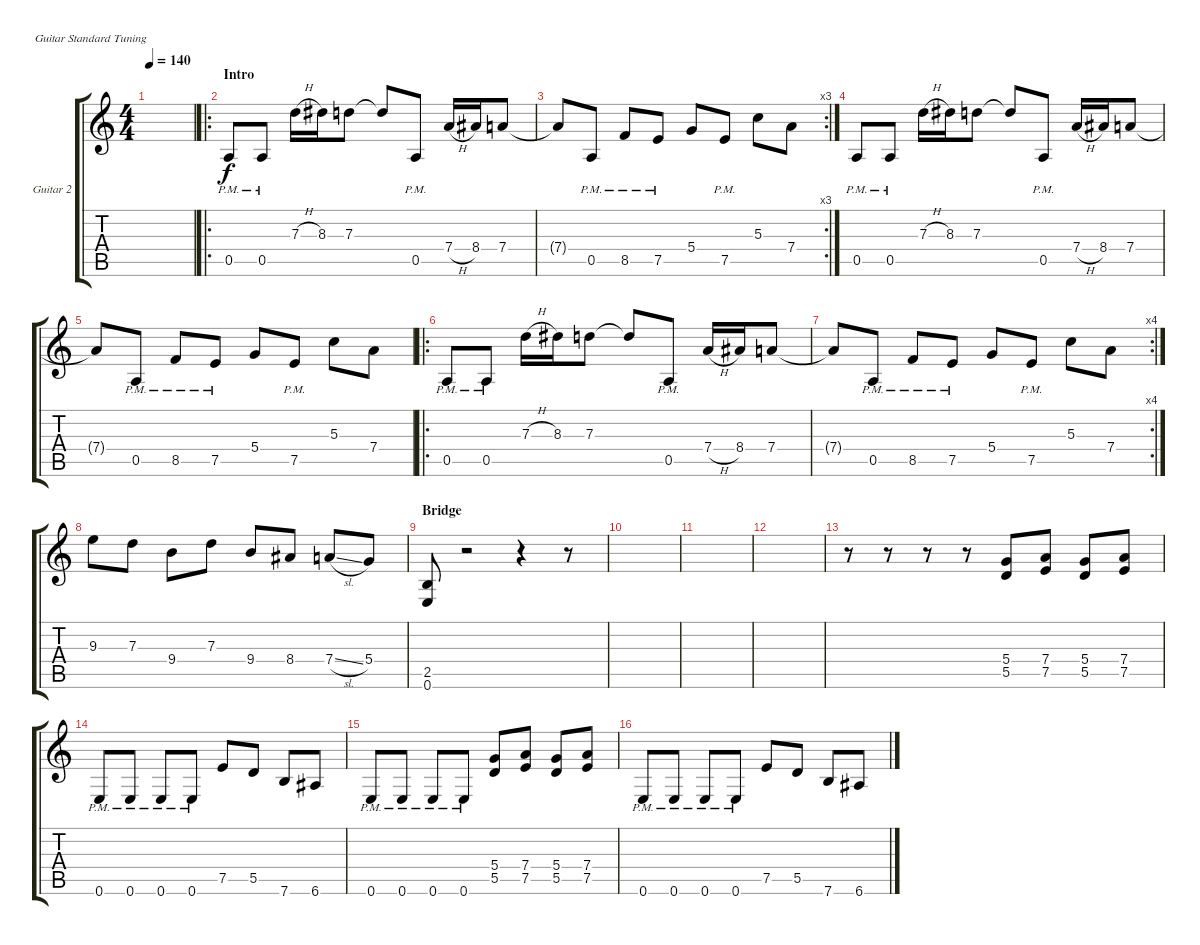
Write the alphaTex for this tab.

\defaultSystemsLayout 4
\bracketExtendMode groupsimilarinstruments
\firstSystemTrackNameOrientation horizontal
\otherSystemsTrackNameOrientation horizontal
\track ("Guitar 2" "Guitar 2") {instrument distortionguitar}
\staff {score tabs}
\tuning (E4 B3 G3 D3 A2 E2)
\ts (4 4)
\tempo 140
\clef g2
\ks c
|
\ro
\section ("" "Intro")
\scale
0.485477 0.5{pm}.8 0.5{pm}.8 7.3{h}.16 8.3.16 7.3.8 7.3{t}.8 0.5{pm}.8 7.4{h}.16 8.4.16 7.4.8 |
\rc 3
\scale
0.257261 7.4{t}.8 0.5{pm}.8 8.5{pm}.8 7.5{pm}.8 5.4.8 7.5{pm}.8 5.3.8 7.4.8 |
\scale
0.333333 0.5{pm}.8 0.5{pm}.8 7.3{h}.16 8.3.16 7.3.8 7.3{t}.8 0.5{pm}.8 7.4{h}.16 8.4.16 7.4.8 |
\scale
0.333333 7.4{t}.8 0.5{pm}.8 8.5{pm}.8 7.5{pm}.8 5.4.8 7.5{pm}.8 5.3.8 7.4.8 |
\ro
\scale
0.333333 0.5{pm}.8 0.5{pm}.8 7.3{h}.16 8.3.16 7.3.8 7.3{t}.8 0.5{pm}.8 7.4{h}.16 8.4.16 7.4.8 |
\rc 4
\scale
0.333333 7.4{t}.8 0.5{pm}.8 8.5{pm}.8 7.5{pm}.8 5.4.8 7.5{pm}.8 5.3.8 7.4.8 |
\scale
0.333333 9.3.8 7.3.8 9.4.8 7.3.8 9.4.8 8.4.8 7.4{sl}.8 5.4.8 |
\section ("" "Bridge")
\scale
0.333333 (2.5 0.6).8 r.2 r.4 r.8 |
\scale
0.333333 |
\scale
0.333333 |
\scale
0.333333 |
\scale
0.333333 r.8 r.8 r.8 r.8 (5.4 5.5).8 (7.4 7.5).8 (5.4 5.5).8 (7.4 7.5).8 |
\scale
0.333333 0.6{pm}.8 0.6{pm}.8 0.6{pm}.8 0.6{pm}.8 7.5.8 5.5.8 7.6.8 6.6.8 |
\scale
0.333333 0.6{pm}.8 0.6{pm}.8 0.6{pm}.8 0.6{pm}.8 (5.4 5.5).8 (7.4 7.5).8 (5.4 5.5).8 (7.4 7.5).8 |
\scale
0.333333 0.6{pm}.8 0.6{pm}.8 0.6{pm}.8 0.6{pm}.8 7.5.8 5.5.8 7.6.8 6.6.8
